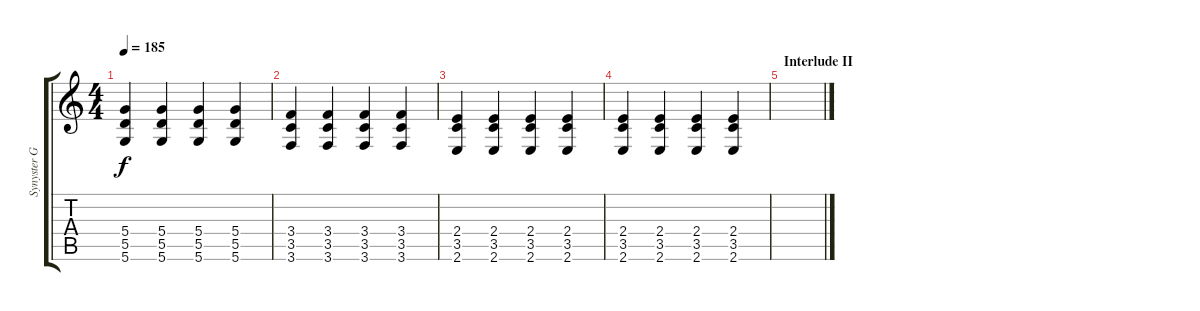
\track ("Synyster Gates II" "Synyster G") {instrument distortionguitar}
\staff {score tabs}
\tuning (E4 B3 G3 D3 A2 D2) {hide}
\ts (4 4)
\tempo 185
\clef g2
\ks c
(5.4 5.5 5.6).4{dy f} (5.4 5.5 5.6).4 (5.4 5.5 5.6).4 (5.4 5.5 5.6).4 |
(3.4 3.5 3.6).4 (3.4 3.5 3.6).4 (3.4 3.5 3.6).4 (3.4 3.5 3.6).4 |
(2.4 3.5 2.6).4 (2.4 3.5 2.6).4 (2.4 3.5 2.6).4 (2.4 3.5 2.6).4 |
(2.4 3.5 2.6).4 (2.4 3.5 2.6).4 (2.4 3.5 2.6).4 (2.4 3.5 2.6).4 |
\section ("" "Interlude II")
